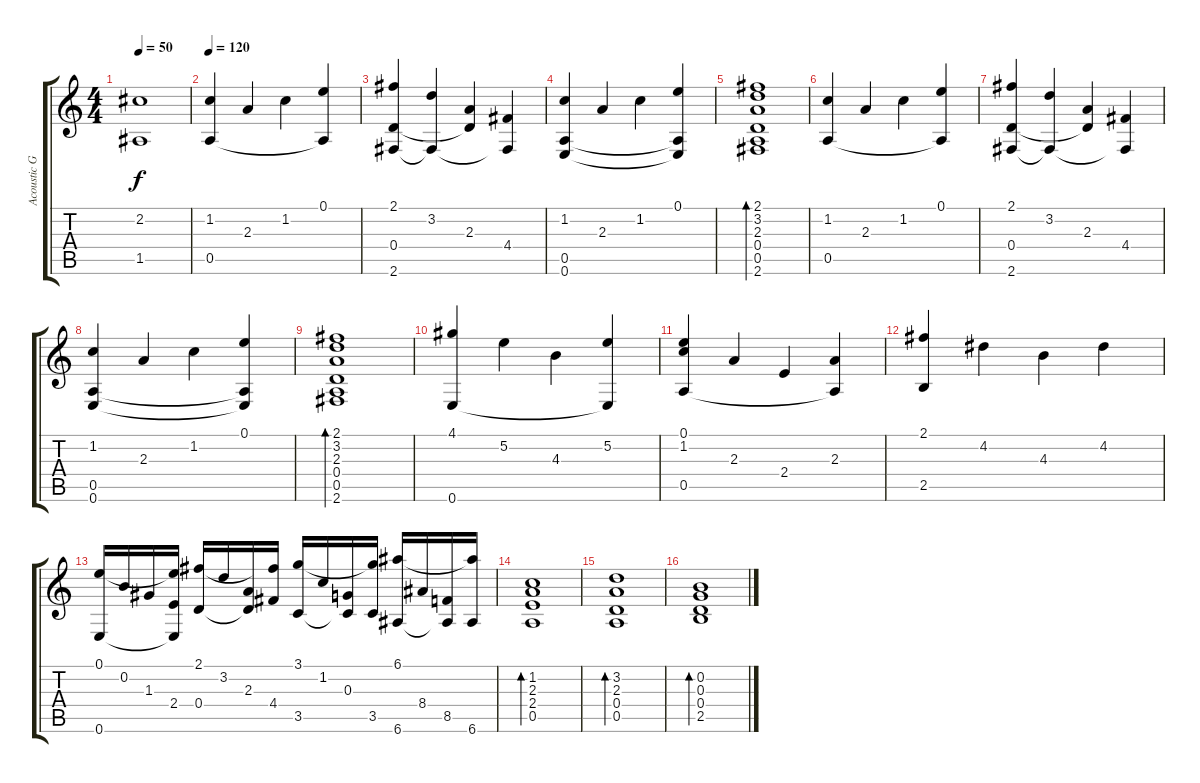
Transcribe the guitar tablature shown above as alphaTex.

\track ("Acoustic Guitar" "Acoustic G") {instrument acousticguitarsteel}
\staff {score tabs}
\tuning (E4 B3 G3 D3 A2 E2) {hide}
\ts (4 4)
\tempo 50
\clef g2
\ks c
(2.2{t} 1.5{t}).1{dy f} |
\tempo 120
(1.2 0.5).4{volume 11} 2.3.4 1.2.4 (0.1 0.5{t}).4 |
(2.1 0.4 2.6).4 (3.2 2.6{t}).4 (2.3 0.4{t}).4 (4.4 2.6{t}).4 |
(1.2 0.5 0.6).4 2.3.4 1.2.4 (0.1 0.5{t} 0.6{t}).4 |
(2.1 3.2 2.3 0.4 0.5 2.6).1{bd 480} |
(1.2 0.5).4 2.3.4 1.2.4 (0.1 0.5{t}).4 |
(2.1 0.4 2.6).4 (3.2 2.6{t}).4 (2.3 0.4{t}).4 (4.4 2.6{t}).4 |
(1.2 0.5 0.6).4 2.3.4 1.2.4 (0.1 0.5{t} 0.6{t}).4 |
(2.1 3.2 2.3 0.4 0.5 2.6).1{bd 480} |
(4.1 0.6).4 5.2.4 4.3.4 (5.2 0.6{t}).4 |
(0.1 1.2 0.5).4 2.3.4 2.4.4 (2.3 0.5{t}).4 |
(2.1 2.5).4 4.2.4 4.3.4 4.2.4 |
(0.1 0.6).16 0.2.16 1.3.16 (0.1{t} 2.4 0.6{t}).16 (2.1 0.4).16 3.2.16 (2.3 0.4{t}).16 (2.1{t} 4.4).16 (3.1 3.5).16 1.2.16 (0.3 3.5{t}).16 (3.1{t} 3.5).16 (6.1 6.6).16 8.4.16 (8.5 6.6{t}).16 (6.1{t} 6.6).16 |
(1.2 2.3 2.4 0.5).1{bd 480} |
(3.2 2.3 0.4 0.5).1{bd 480} |
(0.2 0.3 0.4 2.5).1{bd 480}
